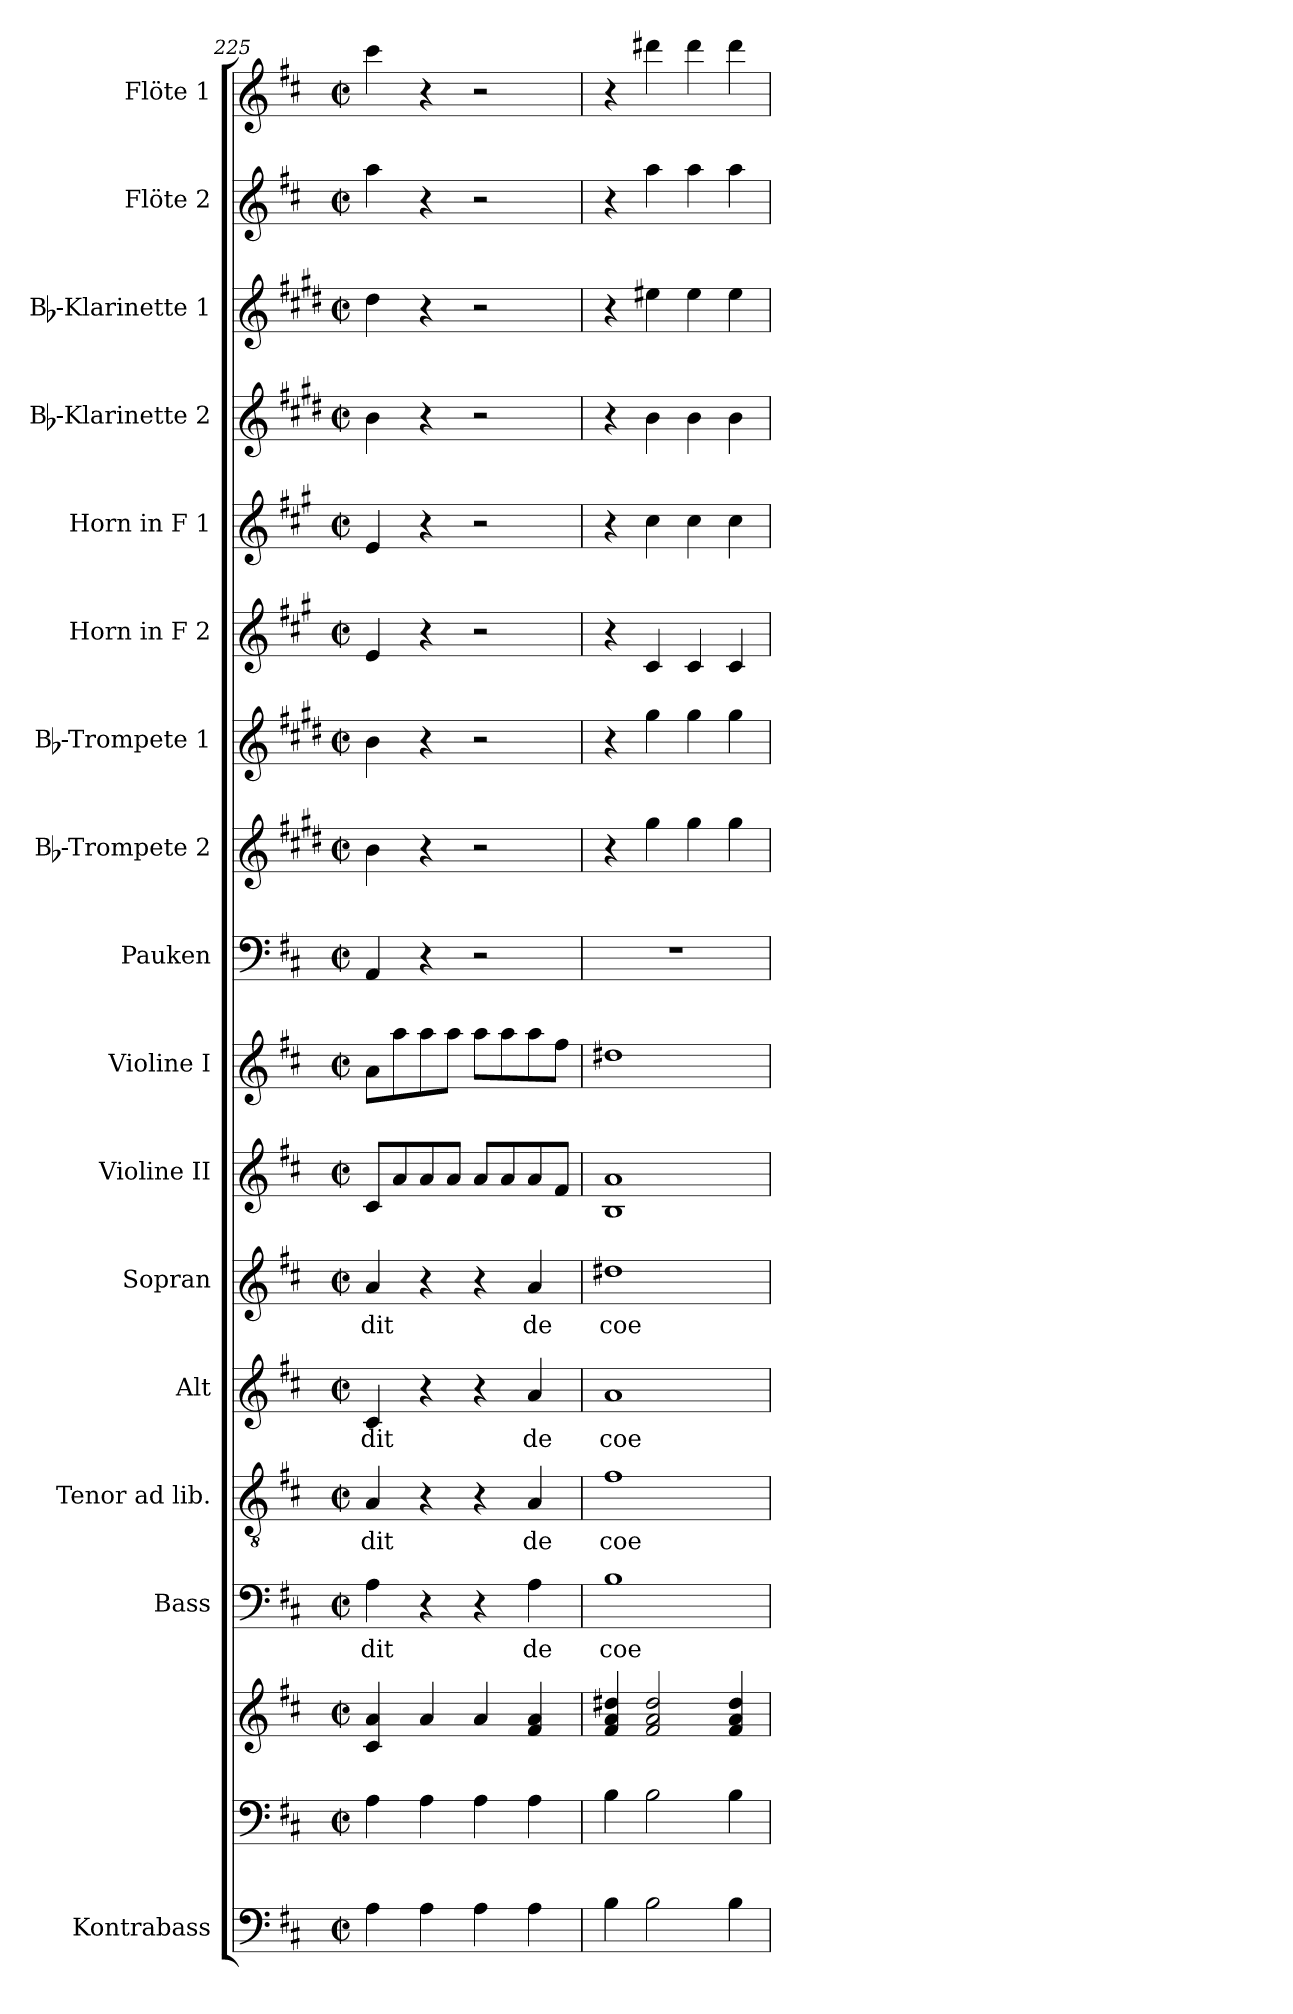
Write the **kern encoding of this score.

**kern	**kern	**kern	**kern	**text	**kern	**text	**kern	**text	**kern	**text	**kern	**kern	**kern	**kern	**kern	**kern	**kern	**kern	**kern	**kern	**kern
*part17	*part16	*part16	*part15	*part15	*part14	*part14	*part13	*part13	*part12	*part12	*part11	*part10	*part9	*part8	*part7	*part6	*part5	*part4	*part3	*part2	*part1
*staff18	*staff17	*staff16	*staff15	*staff15	*staff14	*staff14	*staff13	*staff13	*staff12	*staff12	*staff11	*staff10	*staff9	*staff8	*staff7	*staff6	*staff5	*staff4	*staff3	*staff2	*staff1
*I"Kontrabass	*	*	*I"Bass	*	*I"Tenor ad lib.	*	*I"Alt	*	*I"Sopran	*	*I"Violine II	*I"Violine I	*I"Pauken	*I"Bb-Trompete 2	*I"Bb-Trompete 1	*I"Horn in F 2	*I"Horn in F 1	*I"Bb-Klarinette 2	*I"Bb-Klarinette 1	*I"Flöte 2	*I"Flöte 1
*I'Kb.	*	*	*I'B.	*	*I'T.	*	*I'A.	*	*I'S.	*	*I'Vl. II	*I'Vl. I	*I'Pk.	*I'Bb Trp. 2	*I'Bb Trp. 1	*	*	*I'Bb Kl. 2	*I'Bb Kl. 1	*I'Fl. 2	*I'Fl. 1
*clefF4	*clefF4	*clefG2	*clefF4	*	*clefGv2	*	*clefG2	*	*clefG2	*	*clefG2	*clefG2	*clefF4	*clefG2	*clefG2	*clefG2	*clefG2	*clefG2	*clefG2	*clefG2	*clefG2
*ITrd7c12	*	*	*	*	*	*	*	*	*	*	*	*	*	*ITrd1c2	*ITrd1c2	*ITrd4c7	*ITrd4c7	*ITrd1c2	*ITrd1c2	*	*
*k[f#c#]	*k[f#c#]	*k[f#c#]	*k[f#c#]	*	*k[f#c#]	*	*k[f#c#]	*	*k[f#c#]	*	*k[f#c#]	*k[f#c#]	*k[f#c#]	*k[f#c#]	*k[f#c#]	*k[f#c#]	*k[f#c#]	*k[f#c#]	*k[f#c#]	*k[f#c#]	*k[f#c#]
*D:	*D:	*D:	*D:	*	*D:	*	*D:	*	*D:	*	*D:	*D:	*D:	*D:	*D:	*D:	*D:	*D:	*D:	*D:	*D:
*M2/2	*M2/2	*M2/2	*M2/2	*	*M2/2	*	*M2/2	*	*M2/2	*	*M2/2	*M2/2	*M2/2	*M2/2	*M2/2	*M2/2	*M2/2	*M2/2	*M2/2	*M2/2	*M2/2
*met(c|)	*met(c|)	*met(c|)	*met(c|)	*	*met(c|)	*	*met(c|)	*	*met(c|)	*	*met(c|)	*met(c|)	*met(c|)	*met(c|)	*met(c|)	*met(c|)	*met(c|)	*met(c|)	*met(c|)	*met(c|)	*met(c|)
=225	=225	=225	=225	=225	=225	=225	=225	=225	=225	=225	=225	=225	=225	=225	=225	=225	=225	=225	=225	=225	=225
!	!	!	!	!LO:LY:b	!	!LO:LY:b	!	!LO:LY:b	!	!LO:LY:b	!	!	!	!	!	!	!	!	!	!	!
4AA\	4A\	4c#/ 4a/	4A\	-dit	4A/	-dit	4c#/	-dit	4a/	-dit	8c#/L	8a\L	4AA/	4a\	4a\	4A/	4A/	4a\	4cc#\	4aa\	4ccc#\
.	.	.	.	.	.	.	.	.	.	.	8a/	8aa\	.	.	.	.	.	.	.	.	.
4AA\	4A\	4a/	4r	.	4r	.	4r	.	4r	.	8a/	8aa\	4r	4r	4r	4r	4r	4r	4r	4r	4r
.	.	.	.	.	.	.	.	.	.	.	8a/J	8aa\J	.	.	.	.	.	.	.	.	.
4AA\	4A\	4a/	4r	.	4r	.	4r	.	4r	.	8a/L	8aa\L	2r	2r	2r	2r	2r	2r	2r	2r	2r
.	.	.	.	.	.	.	.	.	.	.	8a/	8aa\	.	.	.	.	.	.	.	.	.
!	!	!	!	!LO:LY:b	!	!LO:LY:b	!	!LO:LY:b	!	!LO:LY:b	!	!	!	!	!	!	!	!	!	!	!
4AA\	4A\	4f#/ 4a/	4A\	de	4A/	de	4a/	de	4a/	de	8a/	8aa\	.	.	.	.	.	.	.	.	.
.	.	.	.	.	.	.	.	.	.	.	8f#/J	8ff#\J	.	.	.	.	.	.	.	.	.
=226	=226	=226	=226	=226	=226	=226	=226	=226	=226	=226	=226	=226	=226	=226	=226	=226	=226	=226	=226	=226	=226
!	!	!	!	!LO:LY:b	!	!LO:LY:b	!	!LO:LY:b	!	!LO:LY:b	!	!	!	!	!	!	!	!	!	!	!
4BB\	4B\	4f#/ 4a/ 4dd#X/	1B	coe-	1f#	coe-	1a	coe-	1dd#X	coe-	1B 1a	1dd#X	1r	4r	4r	4r	4r	4r	4r	4r	4r
2BB\	2B\	2f#/ 2a/ 2dd#/	.	.	.	.	.	.	.	.	.	.	.	4ff#\	4ff#\	4F#/	4f#\	4a\	4dd#X\	4aa\	4ddd#X\
.	.	.	.	.	.	.	.	.	.	.	.	.	.	4ff#\	4ff#\	4F#/	4f#\	4a\	4dd#\	4aa\	4ddd#\
4BB\	4B\	4f#/ 4a/ 4dd#/	.	.	.	.	.	.	.	.	.	.	.	4ff#\	4ff#\	4F#/	4f#\	4a\	4dd#\	4aa\	4ddd#\
=	=	=	=	=	=	=	=	=	=	=	=	=	=	=	=	=	=	=	=	=	=
*-	*-	*-	*-	*-	*-	*-	*-	*-	*-	*-	*-	*-	*-	*-	*-	*-	*-	*-	*-	*-	*-
